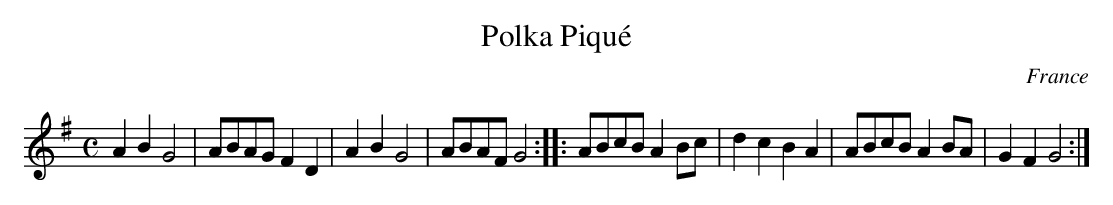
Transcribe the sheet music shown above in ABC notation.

X:1
T:Polka Piqu\'e
M:C
O:France
K:G
A2B2G4|ABAGF2D2|A2B2G4|ABAFG4::\
ABcBA2Bc|d2c2B2A2|ABcBA2BA|G2F2G4:|
